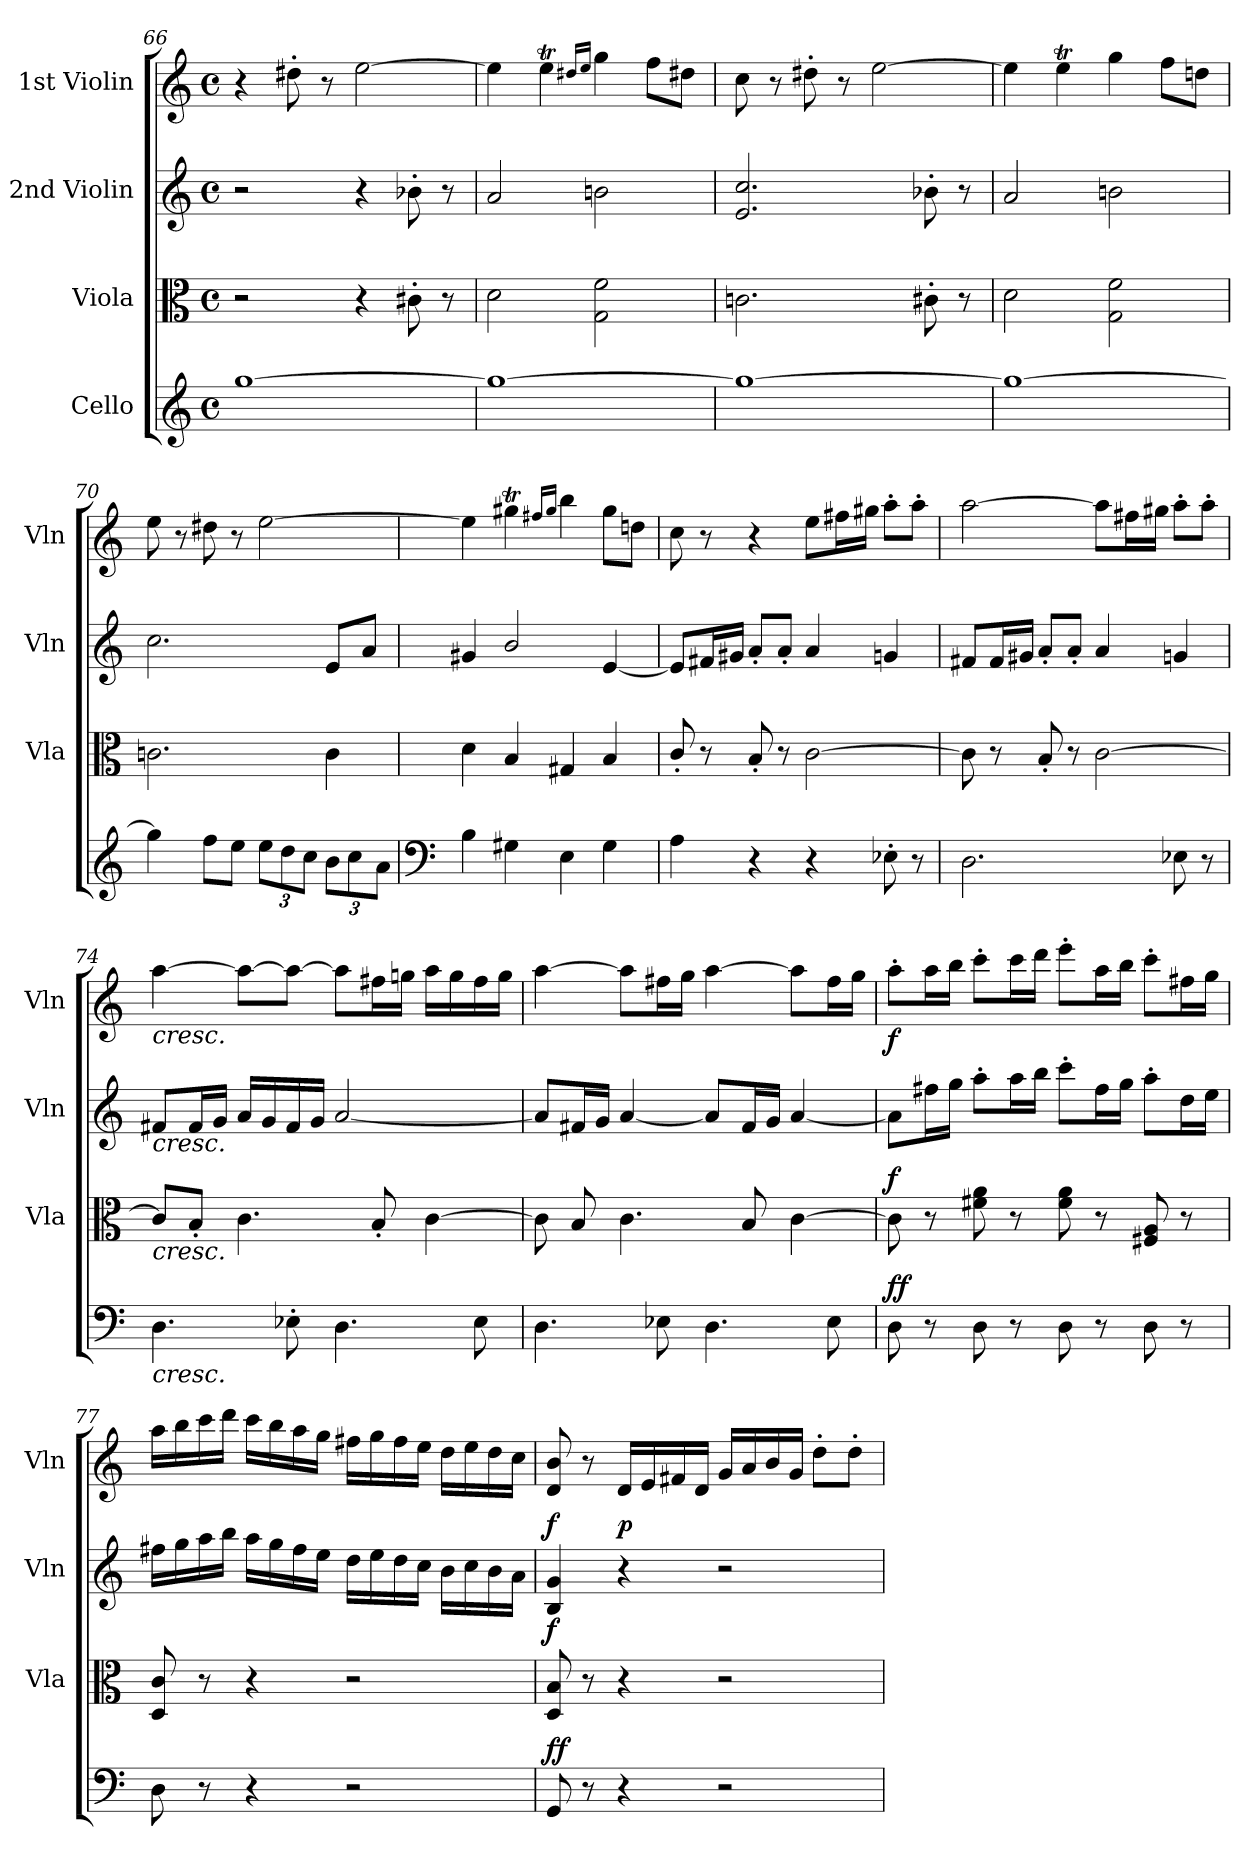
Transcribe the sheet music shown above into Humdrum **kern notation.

**kern	**dynam	**kern	**dynam	**kern	**dynam	**kern	**dynam
*part4	*part4	*part3	*part3	*part2	*part2	*part1	*part1
*staff4	*staff4	*staff3	*staff3	*staff2	*staff2	*staff1	*staff1
*I"Cello	*	*I"Viola	*	*I"2nd Violin	*	*I"1st Violin	*
*	*	*I'Vla	*	*I'Vln	*	*I'Vln	*
!!LO:LB:g=z
*clefG2	*	*clefC3	*	*clefG2	*	*clefG2	*
*k[]	*	*k[]	*	*k[]	*	*k[]	*
*M4/4	*	*M4/4	*	*M4/4	*	*M4/4	*
*met(c)	*	*met(c)	*	*met(c)	*	*met(c)	*
=66	=66	=66	=66	=66	=66	=66	=66
[1gg	.	2r	.	2r	.	4r	.
.	.	.	.	.	.	8dd#X'\	.
.	.	.	.	.	.	8r	.
.	.	4r	.	4r	.	[2ee\	.
.	.	8c#X'\	.	8b-X'\	.	.	.
.	.	8r	.	8r	.	.	.
=67	=67	=67	=67	=67	=67	=67	=67
1gg_	.	2d\	.	2a/	.	4ee\]	.
.	.	.	.	.	.	4eet\	.
.	.	.	.	.	.	16qdd#X/LL	.
.	.	.	.	.	.	16qee/JJ	.
.	.	2G\ 2f\	.	2bn\	.	4gg\	.
.	.	.	.	.	.	8ff\L	.
.	.	.	.	.	.	8dd#\J	.
=68	=68	=68	=68	=68	=68	=68	=68
1gg_	.	2.cn\	.	2.e/ 2.cc/	.	8cc\	.
.	.	.	.	.	.	8r	.
.	.	.	.	.	.	8dd#X'\	.
.	.	.	.	.	.	8r	.
.	.	.	.	.	.	[2ee\	.
.	.	8c#X'\	.	8b-X'\	.	.	.
.	.	8r	.	8r	.	.	.
!!LO:LB:g=z
=69	=69	=69	=69	=69	=69	=69	=69
1gg_	.	2d\	.	2a/	.	4ee\]	.
.	.	.	.	.	.	4eet\	.
.	.	2G\ 2f\	.	2bn\	.	4gg\	.
.	.	.	.	.	.	8ff\L	.
.	.	.	.	.	.	8ddn\J	.
=70	=70	=70	=70	=70	=70	=70	=70
4gg\]	.	2.cn\	.	2.cc\	.	8ee\	.
.	.	.	.	.	.	8r	.
8ff\L	.	.	.	.	.	8dd#X\	.
8ee\J	.	.	.	.	.	8r	.
*Xbrackettup	*	*	*	*	*	*	*
12ee\L	.	.	.	.	.	[2ee\	.
12dd\	.	.	.	.	.	.	.
12cc\J	.	.	.	.	.	.	.
12b\L	.	4c\	.	8e/L	.	.	.
12cc\	.	.	.	.	.	.	.
.	.	.	.	8a/J	.	.	.
12a\J	.	.	.	.	.	.	.
=71	=71	=71	=71	=71	=71	=71	=71
*clefF4	*	*	*	*	*	*	*
4B\	.	4d\	.	4g#X/	.	4ee\]	.
4G#X\	.	4B/	.	2b/	.	4gg#Xt\	.
.	.	.	.	.	.	16qff#X/LL	.
.	.	.	.	.	.	16qgg#/JJ	.
4E\	.	4G#X/	.	.	.	4bb\	.
4G#\	.	4B/	.	[4e/	.	8gg#\L	.
.	.	.	.	.	.	8ddn\J	.
=72	=72	=72	=72	=72	=72	=72	=72
4A\	.	8c'/	.	8e/L]	.	8cc\	.
.	.	8r	.	16f#X/L	.	8r	.
.	.	.	.	16g#X/JJ	.	.	.
4r	.	8B'/	.	8a'/L	.	4r	.
.	.	8r	.	8a'/J	.	.	.
4r	.	[2c\	.	4a/	.	8ee\L	.
.	.	.	.	.	.	16ff#X\L	.
.	.	.	.	.	.	16gg#X\JJ	.
8E-X'\	.	.	.	4gn/	.	8aa'\L	.
8r	.	.	.	.	.	8aa'\J	.
!!LO:PB:g=z
=73	=73	=73	=73	=73	=73	=73	=73
2.D\	.	8c\]	.	8f#X/L	.	[2aa\	.
.	.	8r	.	16f#/L	.	.	.
.	.	.	.	16g#X/JJ	.	.	.
.	.	8B'/	.	8a'/L	.	.	.
.	.	8r	.	8a'/J	.	.	.
.	.	[2c\	.	4a/	.	8aa\L]	.
.	.	.	.	.	.	16ff#X\L	.
.	.	.	.	.	.	16gg#X\JJ	.
8E-X\	.	.	.	4gn/	.	8aa'\L	.
8r	.	.	.	.	.	8aa'\J	.
=74	=74	=74	=74	=74	=74	=74	=74
!	!	!	!	!	!	!LO:TX:b:i:t=cresc.	!
!	!	!	!	!LO:TX:b:i:t=cresc.	!	!	!
!	!	!LO:TX:b:i:t=cresc.	!	!	!	!	!
!LO:TX:b:i:t=cresc.	!	!	!	!	!	!	!
4.D\	.	8c/L]	.	8f#X/L	.	[4aa\	.
.	.	8B'/J	.	16f#/L	.	.	.
.	.	.	.	16g/JJ	.	.	.
.	.	4.c\	.	16a/LL	.	8aa\L_	.
.	.	.	.	16g/	.	.	.
8E-X'\	.	.	.	16f#/	.	8aa\J_	.
.	.	.	.	16g/JJ	.	.	.
4.D\	.	.	.	[2a/	.	8aa\L]	.
.	.	8B'/	.	.	.	16ff#X\L	.
.	.	.	.	.	.	16ggn\JJ	.
.	.	[4c\	.	.	.	16aa\LL	.
.	.	.	.	.	.	16gg\	.
8E-\	.	.	.	.	.	16ff#\	.
.	.	.	.	.	.	16gg\JJ	.
!!LO:LB:g=z
=75	=75	=75	=75	=75	=75	=75	=75
4.D\	.	8c\]	.	8a/L]	.	[4aa\	.
.	.	8B/	.	16f#X/L	.	.	.
.	.	.	.	16g/JJ	.	.	.
.	.	4.c\	.	[4a/	.	8aa\L]	.
8E-X\	.	.	.	.	.	16ff#X\L	.
.	.	.	.	.	.	16gg\JJ	.
4.D\	.	.	.	8a/L]	.	[4aa\	.
.	.	8B/	.	16f#/L	.	.	.
.	.	.	.	16g/JJ	.	.	.
.	.	[4c\	.	[4a/	.	8aa\L]	.
8E-\	.	.	.	.	.	16ff#\L	.
.	.	.	.	.	.	16gg\JJ	.
=76	=76	=76	=76	=76	=76	=76	=76
!	!LO:DY:b	!	!	!	!	!	!
!	!LO:DY:n=1:a	!	!LO:DY:a	!	!	!	!LO:DY:b
8D\	f f	8c\]	f	8a\L]	.	8aa'\L	f
8r	.	8r	.	16ff#X\L	.	16aa\L	.
.	.	.	.	16gg\JJ	.	16bb\JJ	.
8D\	.	8f#X\ 8a\	.	8aa'\L	.	8ccc'\L	.
8r	.	8r	.	16aa\L	.	16ccc\L	.
.	.	.	.	16bb\JJ	.	16ddd\JJ	.
8D\	.	8f#\ 8a\	.	8ccc'\L	.	8eee'\L	.
8r	.	8r	.	16ff#\L	.	16aa\L	.
.	.	.	.	16gg\JJ	.	16bb\JJ	.
8D\	.	8F#X/ 8A/	.	8aa'\L	.	8ccc'\L	.
8r	.	8r	.	16dd\L	.	16ff#X\L	.
.	.	.	.	16ee\JJ	.	16gg\JJ	.
!!LO:LB:g=z
=77	=77	=77	=77	=77	=77	=77	=77
8D\	.	8D/ 8c/	.	16ff#X\LL	.	16aa\LL	.
.	.	.	.	16gg\	.	16bb\	.
8r	.	8r	.	16aa\	.	16ccc\	.
.	.	.	.	16bb\JJ	.	16ddd\JJ	.
4r	.	4r	.	16aa\LL	.	16ccc\LL	.
.	.	.	.	16gg\	.	16bb\	.
.	.	.	.	16ff#\	.	16aa\	.
.	.	.	.	16ee\JJ	.	16gg\JJ	.
2r	.	2r	.	16dd\LL	.	16ff#X\LL	.
.	.	.	.	16ee\	.	16gg\	.
.	.	.	.	16dd\	.	16ff#\	.
.	.	.	.	16cc\JJ	.	16ee\JJ	.
.	.	.	.	16b\LL	.	16dd\LL	.
.	.	.	.	16cc\	.	16ee\	.
.	.	.	.	16b\	.	16dd\	.
.	.	.	.	16a\JJ	.	16cc\JJ	.
=78	=78	=78	=78	=78	=78	=78	=78
!	!LO:DY:b	!	!	!	!	!	!
!	!LO:DY:n=1:a	!	!LO:DY:a	!	!LO:DY:a	!	!
8GG/	f f	8D/ 8B/	f	4B/ 4g/	f	8d/ 8b/	.
8r	.	8r	.	.	.	8r	.
!	!	!	!	!	!LO:DY:a	!	!
4r	.	4r	.	4r	p	16d/LL	.
.	.	.	.	.	.	16e/	.
.	.	.	.	.	.	16f#X/	.
.	.	.	.	.	.	16d/JJ	.
2r	.	2r	.	2r	.	16g/LL	.
.	.	.	.	.	.	16a/	.
.	.	.	.	.	.	16b/	.
.	.	.	.	.	.	16g/JJ	.
.	.	.	.	.	.	8dd'\L	.
.	.	.	.	.	.	8dd'\J	.
=	=	=	=	=	=	=	=
*-	*-	*-	*-	*-	*-	*-	*-
